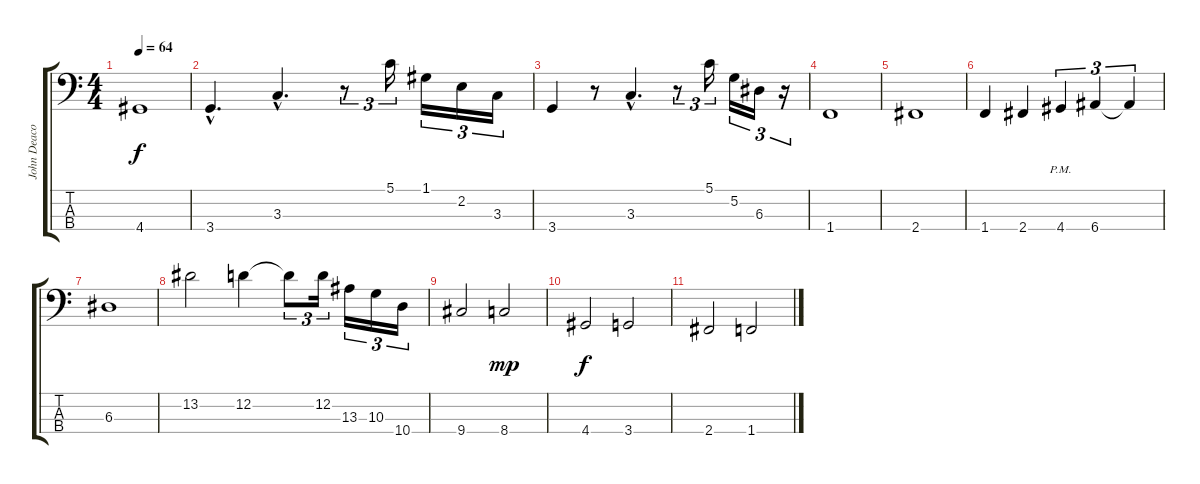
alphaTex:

\track ("John Deacon (Fretless bass)" "John Deaco") {instrument fretlessbass}
\staff {score tabs}
\tuning (G2 D2 A1 E1) {hide}
\ts (4 4)
\tempo 64
\clef f4
\ks c
4.4.1{dy f} |
3.4{hac}.4{d} 3.3{hac}.4{d} r.8{tu (3 2)} 5.1.16{tu (3 2)} 1.1.16{tu (3 2)} 2.2.16{tu (3 2)} 3.3.16{tu (3 2)} |
3.4.4 r.8 3.3{hac}.4{d} r.8{tu (3 2)} 5.1.16{tu (3 2)} 5.2.16{tu (3 2)} 6.3.16{tu (3 2)} r.16{tu (3 2)} |
1.4.1 |
2.4.1 |
1.4.4 2.4.4 4.4{pm}.4{tu (3 2)} 6.4.4{tu (3 2)} 6.4{t}.4{tu (3 2)} |
6.3.1 |
13.2.2 12.2.4 12.2{t}.8{tu (3 2)} 12.2.16{tu (3 2)} 13.3.16{tu (3 2)} 10.3.16{tu (3 2)} 10.4.16{tu (3 2)} |
9.4.2{volume 0} 8.4.2{dy mp} |
4.4.2{dy f} 3.4.2 |
2.4.2 1.4.2
